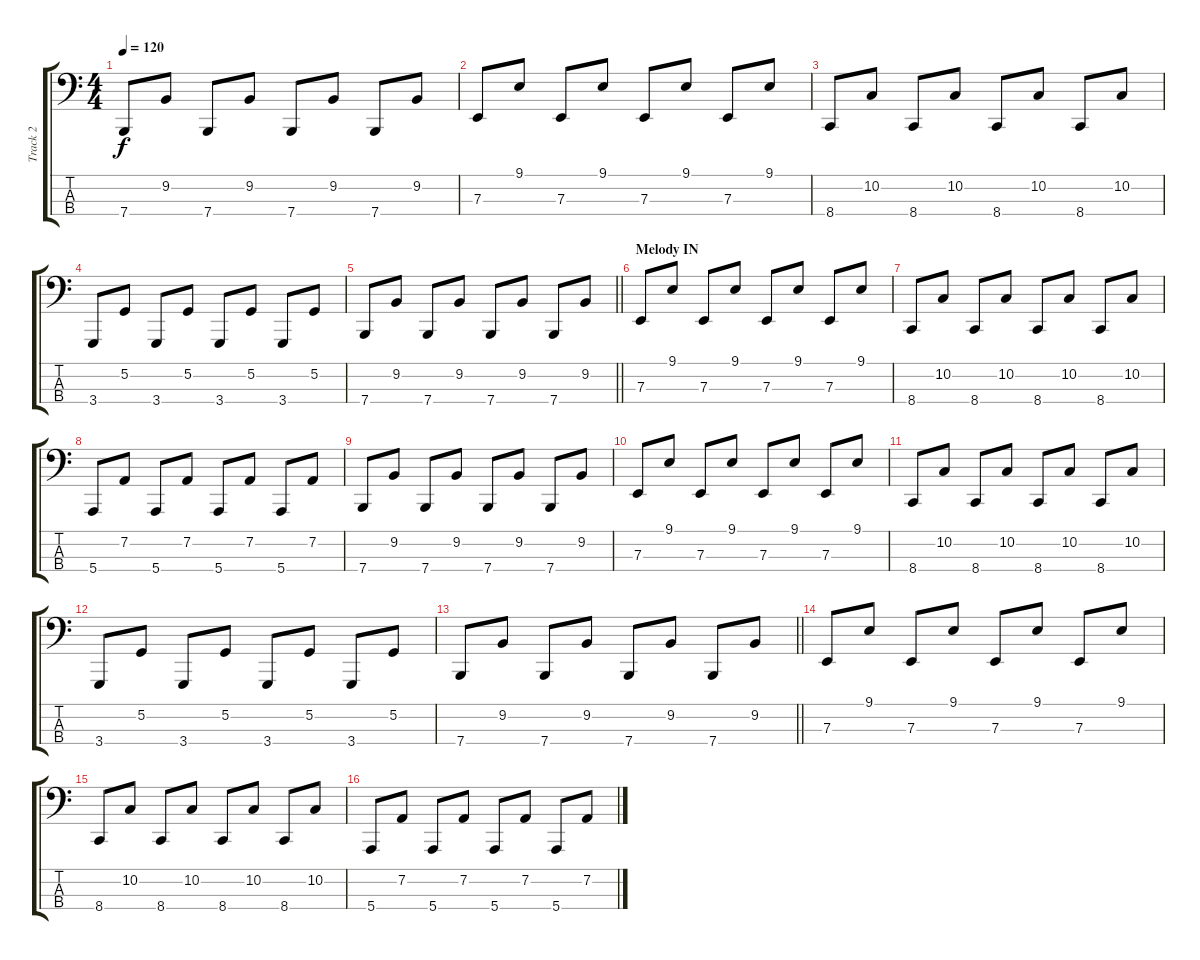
\track ("Track 2" "Track 2") {instrument lead1square}
\staff {score tabs}
\tuning (G2 D2 A1 E1) {hide}
\ts (4 4)
\tempo 120
\clef f4
\ks c
7.4.8{dy f} 9.2.8 7.4.8 9.2.8 7.4.8 9.2.8 7.4.8 9.2.8 |
7.3.8 9.1.8 7.3.8 9.1.8 7.3.8 9.1.8 7.3.8 9.1.8 |
8.4.8 10.2.8 8.4.8 10.2.8 8.4.8 10.2.8 8.4.8 10.2.8 |
3.4.8 5.2.8 3.4.8 5.2.8 3.4.8 5.2.8 3.4.8 5.2.8 |
\barLineRight lightlight
7.4.8 9.2.8 7.4.8 9.2.8 7.4.8 9.2.8 7.4.8 9.2.8 |
\section ("" "Melody IN")
7.3.8 9.1.8 7.3.8 9.1.8 7.3.8 9.1.8 7.3.8 9.1.8 |
8.4.8 10.2.8 8.4.8 10.2.8 8.4.8 10.2.8 8.4.8 10.2.8 |
5.4.8 7.2.8 5.4.8 7.2.8 5.4.8 7.2.8 5.4.8 7.2.8 |
7.4.8 9.2.8 7.4.8 9.2.8 7.4.8 9.2.8 7.4.8 9.2.8 |
7.3.8 9.1.8 7.3.8 9.1.8 7.3.8 9.1.8 7.3.8 9.1.8 |
8.4.8 10.2.8 8.4.8 10.2.8 8.4.8 10.2.8 8.4.8 10.2.8 |
3.4.8 5.2.8 3.4.8 5.2.8 3.4.8 5.2.8 3.4.8 5.2.8 |
\barLineRight lightlight
7.4.8 9.2.8 7.4.8 9.2.8 7.4.8 9.2.8 7.4.8 9.2.8 |
7.3.8 9.1.8 7.3.8 9.1.8 7.3.8 9.1.8 7.3.8 9.1.8 |
8.4.8 10.2.8 8.4.8 10.2.8 8.4.8 10.2.8 8.4.8 10.2.8 |
5.4.8 7.2.8 5.4.8 7.2.8 5.4.8 7.2.8 5.4.8 7.2.8
